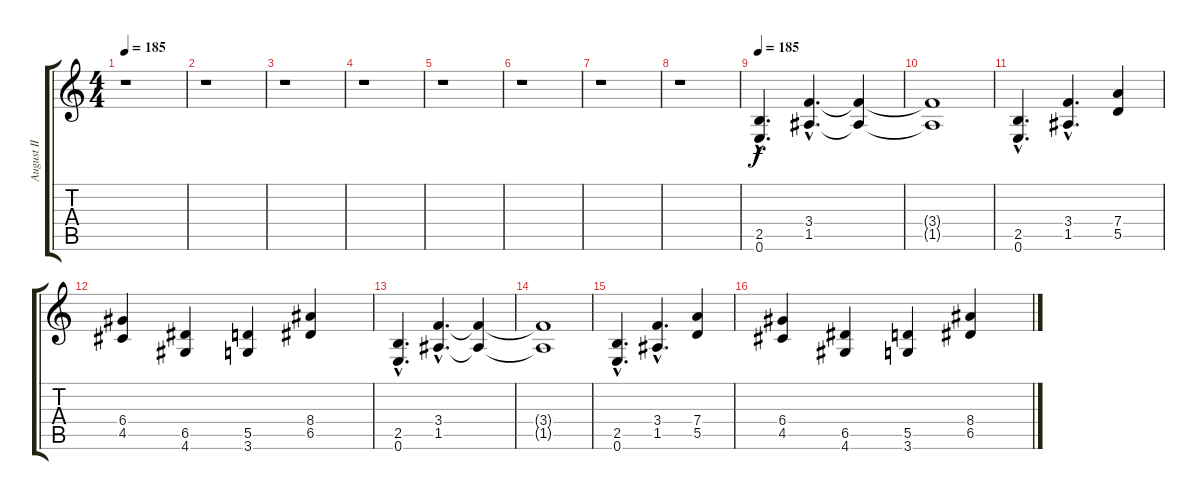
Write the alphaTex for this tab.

\track ("August II" "August II") {instrument distortionguitar}
\staff {score tabs}
\tuning (E4 B3 G3 D3 A2 E2) {hide}
\ts (4 4)
\tempo 185
\clef g2
\ks c
r.1{dy f} |
r.1 |
r.1 |
r.1 |
r.1 |
r.1 |
r.1 |
r.1 |
\tempo 185
(2.5{hac} 0.6{hac}).4{d volume 15} (3.4{hac} 1.5{hac}).4{d} (3.4{t} 1.5{t}).4 |
(3.4{t} 1.5{t}).1 |
(2.5{hac} 0.6{hac}).4{d} (3.4{hac} 1.5{hac}).4{d} (7.4 5.5).4 |
(6.4 4.5).4 (6.5 4.6).4 (5.5 3.6).4 (8.4 6.5).4 |
(2.5{hac} 0.6{hac}).4{d} (3.4{hac} 1.5{hac}).4{d} (3.4{t} 1.5{t}).4 |
(3.4{t} 1.5{t}).1 |
(2.5{hac} 0.6{hac}).4{d} (3.4{hac} 1.5{hac}).4{d} (7.4 5.5).4 |
(6.4 4.5).4 (6.5 4.6).4 (5.5 3.6).4 (8.4 6.5).4
